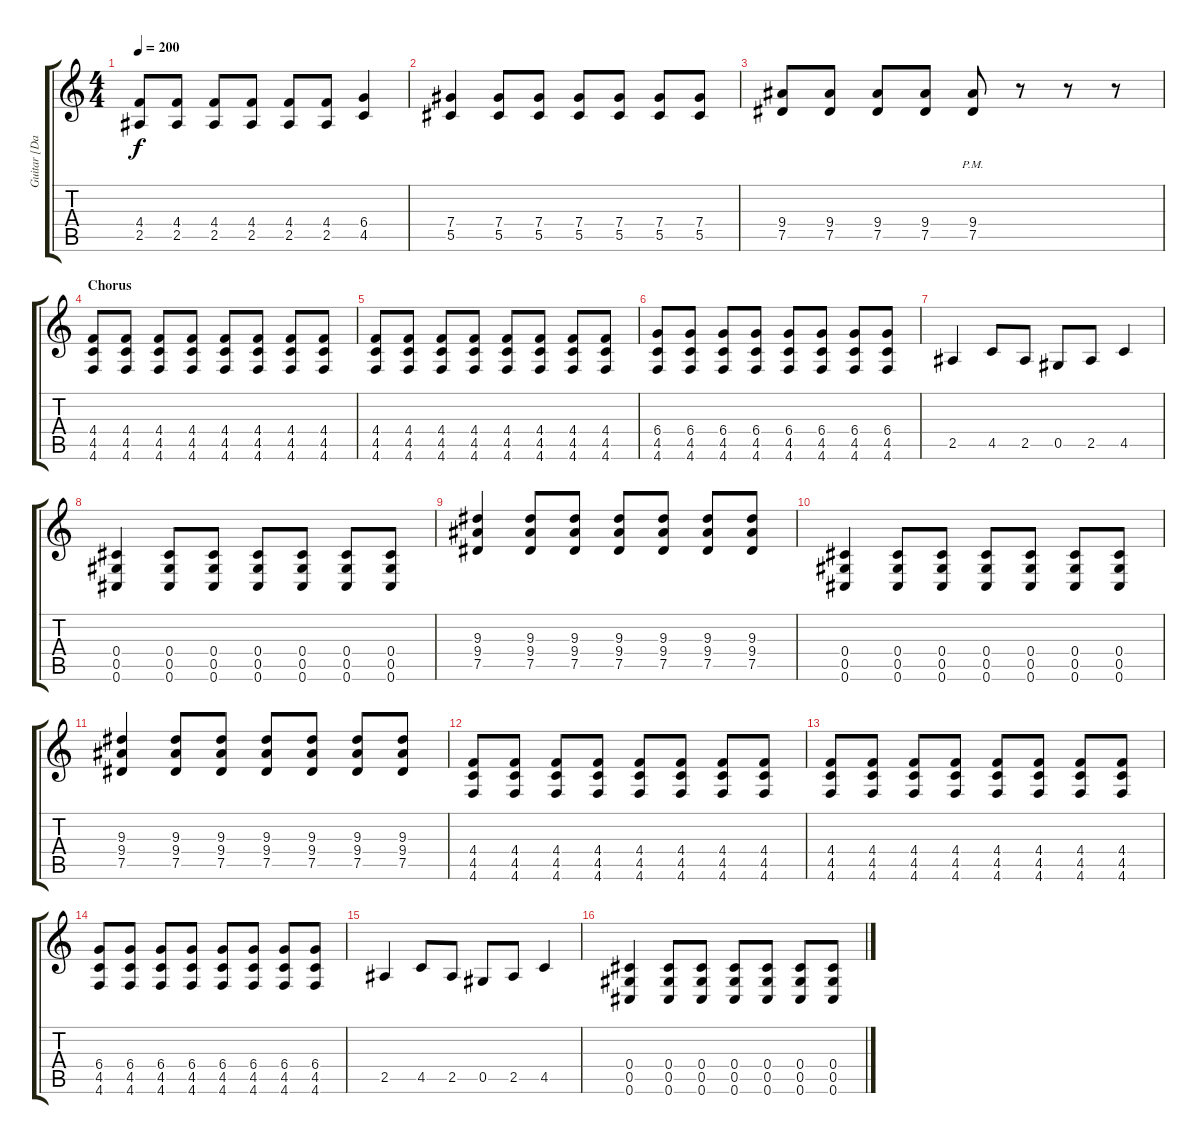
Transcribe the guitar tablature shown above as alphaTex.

\track ("Guitar [Dallas Green]" "Guitar [Da") {instrument overdrivenguitar}
\staff {score tabs}
\tuning (Eb4 Bb3 Gb3 Db3 Ab2 Db2) {hide}
\ts (4 4)
\tempo 200
\clef g2
\ks c
(4.4 2.5).8{dy f} (4.4 2.5).8 (4.4 2.5).8 (4.4 2.5).8 (4.4 2.5).8 (4.4 2.5).8 (6.4 4.5).4 |
(7.4 5.5).4 (7.4 5.5).8 (7.4 5.5).8 (7.4 5.5).8 (7.4 5.5).8 (7.4 5.5).8 (7.4 5.5).8 |
(9.4 7.5).8 (9.4 7.5).8 (9.4 7.5).8 (9.4 7.5).8 (9.4{pm} 7.5{pm}).8 r.8 r.8 r.8 |
\section ("" "Chorus")
(4.4 4.5 4.6).8 (4.4 4.5 4.6).8 (4.4 4.5 4.6).8 (4.4 4.5 4.6).8 (4.4 4.5 4.6).8 (4.4 4.5 4.6).8 (4.4 4.5 4.6).8 (4.4 4.5 4.6).8 |
(4.4 4.5 4.6).8 (4.4 4.5 4.6).8 (4.4 4.5 4.6).8 (4.4 4.5 4.6).8 (4.4 4.5 4.6).8 (4.4 4.5 4.6).8 (4.4 4.5 4.6).8 (4.4 4.5 4.6).8 |
(6.4 4.5 4.6).8 (6.4 4.5 4.6).8 (6.4 4.5 4.6).8 (6.4 4.5 4.6).8 (6.4 4.5 4.6).8 (6.4 4.5 4.6).8 (6.4 4.5 4.6).8 (6.4 4.5 4.6).8 |
2.5.4 4.5.8 2.5.8 0.5.8 2.5.8 4.5.4 |
(0.4 0.5 0.6).4 (0.4 0.5 0.6).8 (0.4 0.5 0.6).8 (0.4 0.5 0.6).8 (0.4 0.5 0.6).8 (0.4 0.5 0.6).8 (0.4 0.5 0.6).8 |
(9.3 9.4 7.5).4 (9.3 9.4 7.5).8 (9.3 9.4 7.5).8 (9.3 9.4 7.5).8 (9.3 9.4 7.5).8 (9.3 9.4 7.5).8 (9.3 9.4 7.5).8 |
(0.4 0.5 0.6).4 (0.4 0.5 0.6).8 (0.4 0.5 0.6).8 (0.4 0.5 0.6).8 (0.4 0.5 0.6).8 (0.4 0.5 0.6).8 (0.4 0.5 0.6).8 |
(9.3 9.4 7.5).4 (9.3 9.4 7.5).8 (9.3 9.4 7.5).8 (9.3 9.4 7.5).8 (9.3 9.4 7.5).8 (9.3 9.4 7.5).8 (9.3 9.4 7.5).8 |
(4.4 4.5 4.6).8 (4.4 4.5 4.6).8 (4.4 4.5 4.6).8 (4.4 4.5 4.6).8 (4.4 4.5 4.6).8 (4.4 4.5 4.6).8 (4.4 4.5 4.6).8 (4.4 4.5 4.6).8 |
(4.4 4.5 4.6).8 (4.4 4.5 4.6).8 (4.4 4.5 4.6).8 (4.4 4.5 4.6).8 (4.4 4.5 4.6).8 (4.4 4.5 4.6).8 (4.4 4.5 4.6).8 (4.4 4.5 4.6).8 |
(6.4 4.5 4.6).8 (6.4 4.5 4.6).8 (6.4 4.5 4.6).8 (6.4 4.5 4.6).8 (6.4 4.5 4.6).8 (6.4 4.5 4.6).8 (6.4 4.5 4.6).8 (6.4 4.5 4.6).8 |
2.5.4 4.5.8 2.5.8 0.5.8 2.5.8 4.5.4 |
(0.4 0.5 0.6).4 (0.4 0.5 0.6).8 (0.4 0.5 0.6).8 (0.4 0.5 0.6).8 (0.4 0.5 0.6).8 (0.4 0.5 0.6).8 (0.4 0.5 0.6).8
